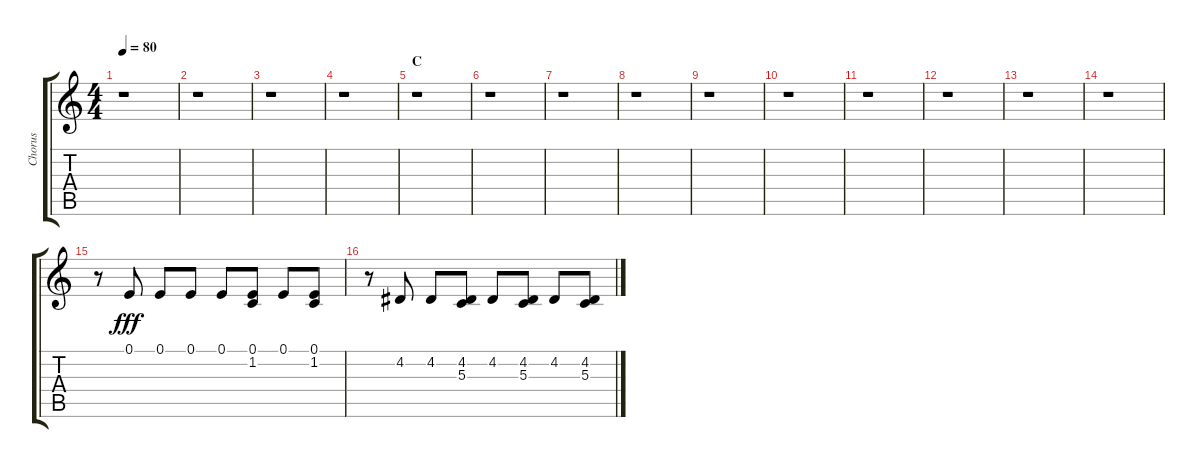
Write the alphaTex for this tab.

\track ("Chorus" "Chorus") {instrument synthvoice}
\staff {score tabs}
\tuning (E4 B3 G3 D3 A2 E2) {hide}
\ts (4 4)
\tempo 80
\clef g2
\ks c
r.1{dy fff} |
r.1 |
r.1 |
r.1 |
\section ("" "C")
r.1 |
r.1 |
r.1 |
r.1 |
r.1 |
r.1 |
r.1 |
r.1 |
r.1 |
r.1 |
r.8 0.1.8 0.1.8 0.1.8 0.1.8 (0.1 1.2).8 0.1.8 (0.1 1.2).8 |
r.8 4.2.8 4.2.8 (4.2 5.3).8 4.2.8 (4.2 5.3).8 4.2.8 (4.2 5.3).8
